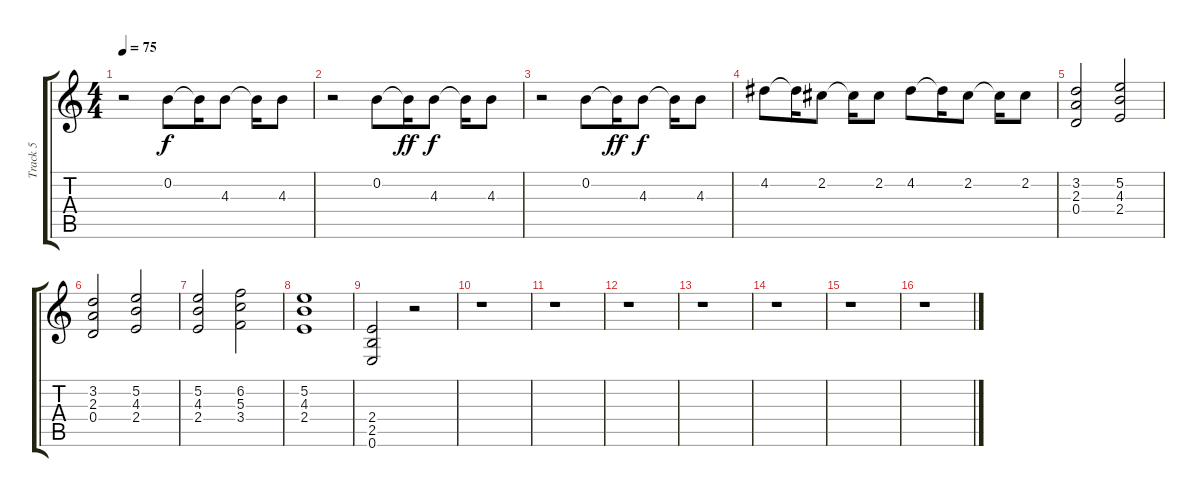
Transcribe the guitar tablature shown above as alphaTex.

\track ("Track 5" "Track 5") {instrument distortionguitar}
\staff {score tabs}
\tuning (E4 B3 G3 D3 A2 E2) {hide}
\ts (4 4)
\tempo 75
\clef g2
\ks c
r.2{dy f} 0.2.8 0.2{t}.16 4.3.8 4.3{t}.16 4.3.8 |
r.2 0.2.8 0.2{t}.16{dy ff} 4.3.8{dy f} 4.3{t}.16 4.3.8 |
r.2 0.2.8 0.2{t}.16{dy ff} 4.3.8{dy f} 4.3{t}.16 4.3.8 |
4.2.8 4.2{t}.16 2.2.8 2.2{t}.16 2.2.8 4.2.8 4.2{t}.16 2.2.8 2.2{t}.16 2.2.8 |
(3.2 2.3 0.4).2 (5.2 4.3 2.4).2 |
(3.2 2.3 0.4).2 (5.2 4.3 2.4).2 |
(5.2 4.3 2.4).2 (6.2 5.3 3.4).2 |
(5.2 4.3 2.4).1 |
(2.4 2.5 0.6).2 r.2 |
r.1 |
r.1 |
r.1 |
r.1 |
r.1 |
r.1 |
r.1
